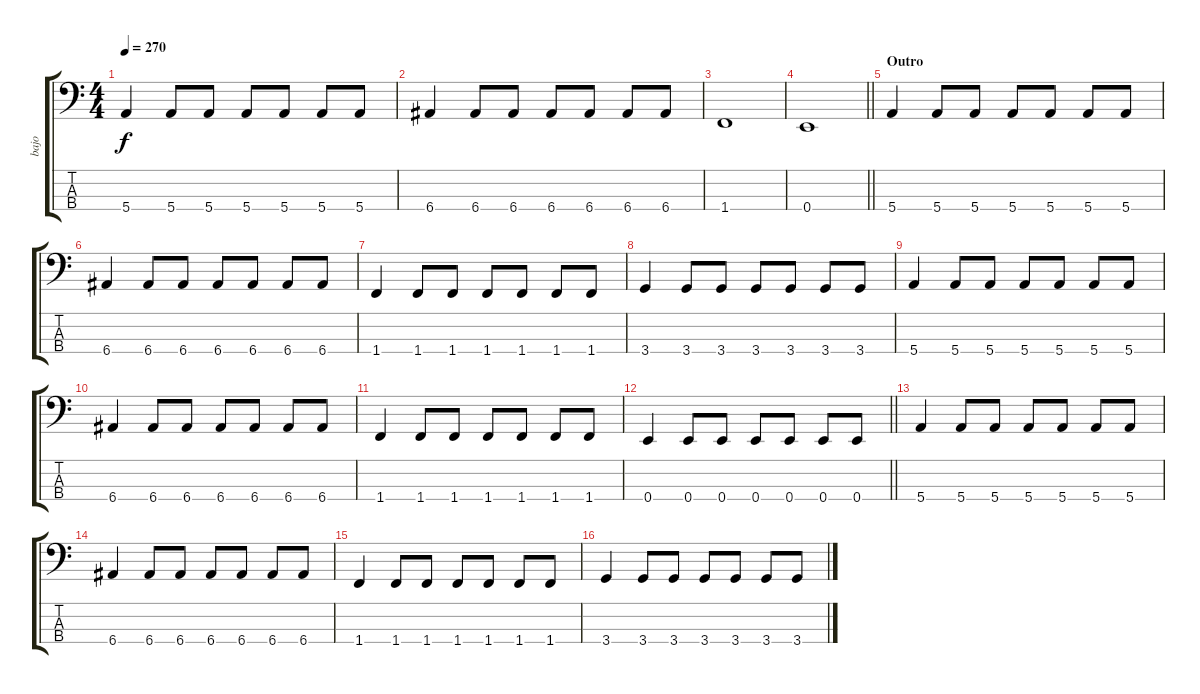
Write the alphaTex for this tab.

\track ("bajo" "bajo") {instrument electricbassfinger}
\staff {score tabs}
\tuning (G2 D2 A1 E1) {hide}
\ts (4 4)
\tempo 270
\clef f4
\ks c
5.4.4{dy f} 5.4.8 5.4.8 5.4.8 5.4.8 5.4.8 5.4.8 |
6.4.4 6.4.8 6.4.8 6.4.8 6.4.8 6.4.8 6.4.8 |
1.4.1 |
\barLineRight lightlight
0.4.1 |
\section ("" "Outro")
5.4.4 5.4.8 5.4.8 5.4.8 5.4.8 5.4.8 5.4.8 |
6.4.4 6.4.8 6.4.8 6.4.8 6.4.8 6.4.8 6.4.8 |
1.4.4 1.4.8 1.4.8 1.4.8 1.4.8 1.4.8 1.4.8 |
3.4.4 3.4.8 3.4.8 3.4.8 3.4.8 3.4.8 3.4.8 |
5.4.4 5.4.8 5.4.8 5.4.8 5.4.8 5.4.8 5.4.8 |
6.4.4 6.4.8 6.4.8 6.4.8 6.4.8 6.4.8 6.4.8 |
1.4.4 1.4.8 1.4.8 1.4.8 1.4.8 1.4.8 1.4.8 |
\barLineRight lightlight
0.4.4 0.4.8 0.4.8 0.4.8 0.4.8 0.4.8 0.4.8 |
5.4.4 5.4.8 5.4.8 5.4.8 5.4.8 5.4.8 5.4.8 |
6.4.4 6.4.8 6.4.8 6.4.8 6.4.8 6.4.8 6.4.8 |
1.4.4 1.4.8 1.4.8 1.4.8 1.4.8 1.4.8 1.4.8 |
3.4.4 3.4.8 3.4.8 3.4.8 3.4.8 3.4.8 3.4.8
